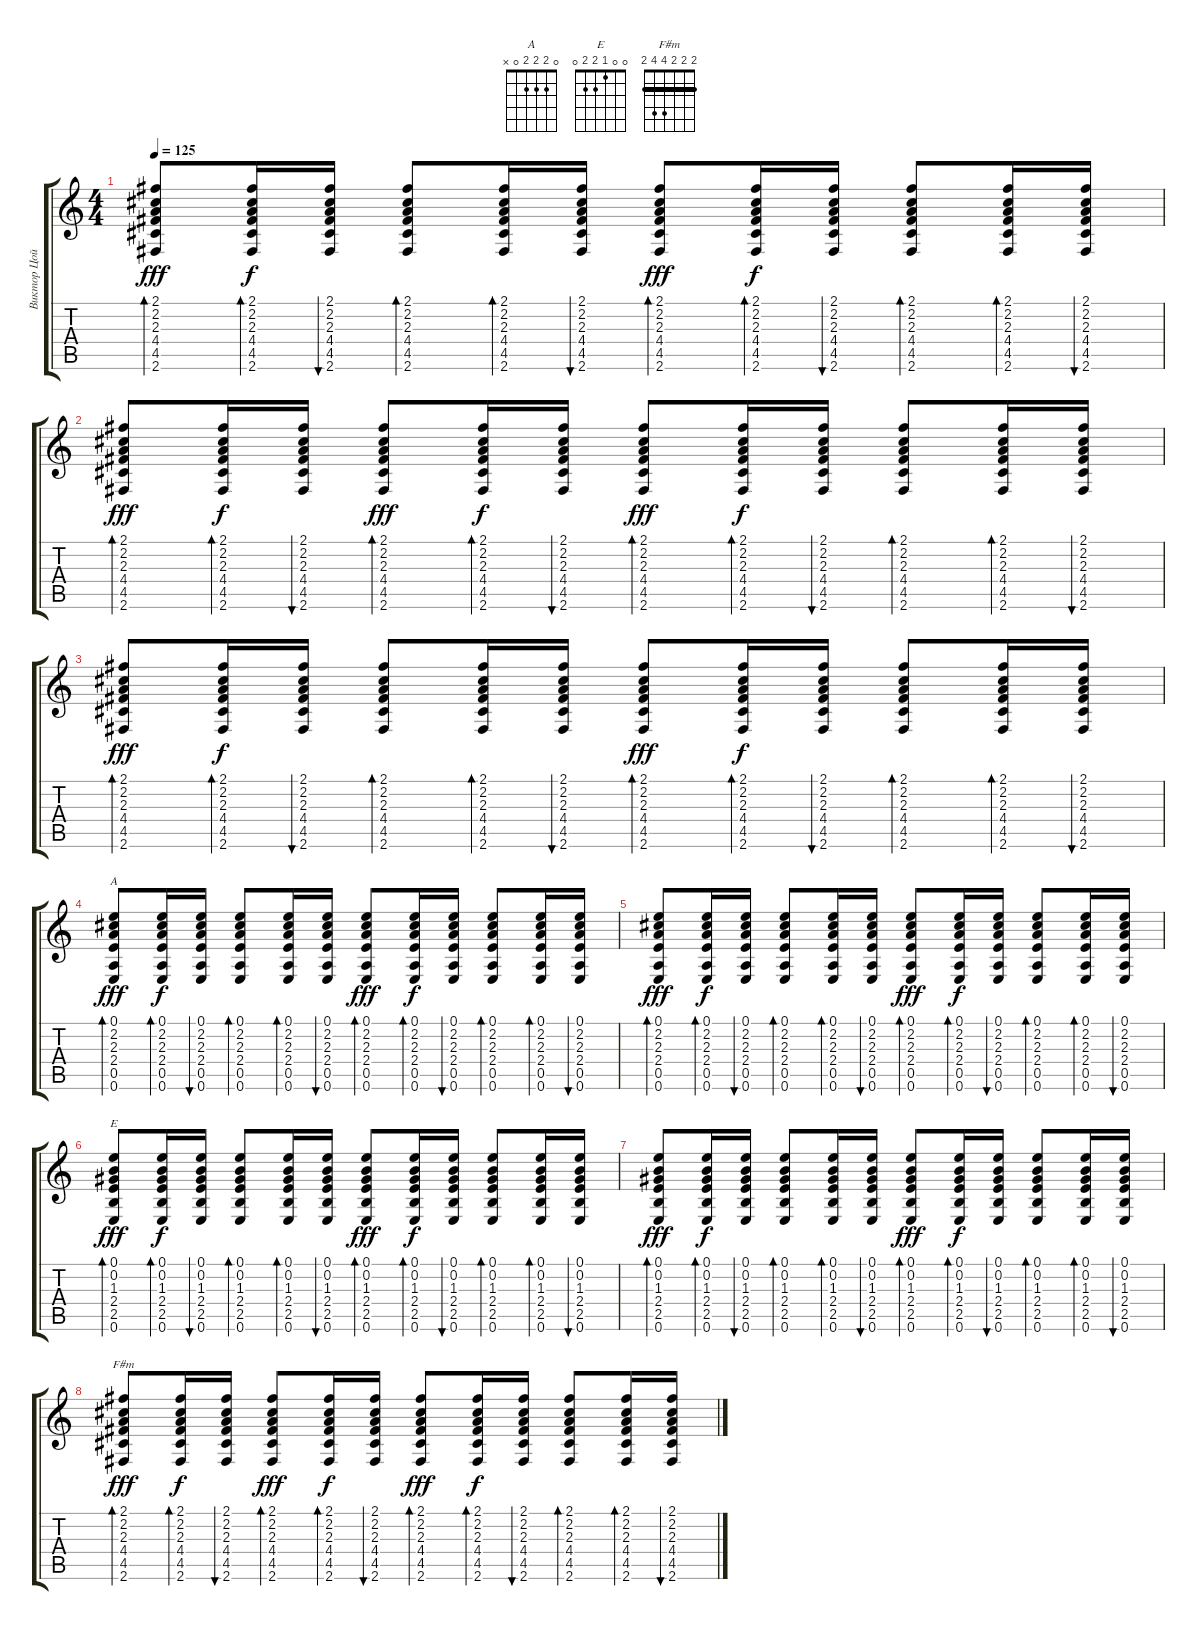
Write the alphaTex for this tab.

\track ("Виктор Цой" "Виктор Цой") {instrument acousticguitarnylon}
\staff {score tabs}
\tuning (E4 B3 G3 D3 A2 E2) {hide}
\chord ("A" 0 2 2 2 0 x)
\chord ("E" 0 0 1 2 2 0)
\chord ("F#m" 2 2 2 4 4 2) {barre 2}
\ts (4 4)
\tempo 125
\clef g2
\ks c
(2.1 2.2 2.3 4.4 4.5 2.6).8{bd 60 dy fff} (2.1 2.2 2.3 4.4 4.5 2.6).16{bd 60 dy f} (2.1 2.2 2.3 4.4 4.5 2.6).16{bu 60} (2.1 2.2 2.3 4.4 4.5 2.6).8{bd 60} (2.1 2.2 2.3 4.4 4.5 2.6).16{bd 60} (2.1 2.2 2.3 4.4 4.5 2.6).16{bu 60} (2.1 2.2 2.3 4.4 4.5 2.6).8{bd 60 dy fff} (2.1 2.2 2.3 4.4 4.5 2.6).16{bd 60 dy f} (2.1 2.2 2.3 4.4 4.5 2.6).16{bu 60} (2.1 2.2 2.3 4.4 4.5 2.6).8{bd 60} (2.1 2.2 2.3 4.4 4.5 2.6).16{bd 60} (2.1 2.2 2.3 4.4 4.5 2.6).16{bu 60} |
(2.1 2.2 2.3 4.4 4.5 2.6).8{bd 60 dy fff} (2.1 2.2 2.3 4.4 4.5 2.6).16{bd 60 dy f} (2.1 2.2 2.3 4.4 4.5 2.6).16{bu 60} (2.1 2.2 2.3 4.4 4.5 2.6).8{bd 60 dy fff} (2.1 2.2 2.3 4.4 4.5 2.6).16{bd 60 dy f} (2.1 2.2 2.3 4.4 4.5 2.6).16{bu 60} (2.1 2.2 2.3 4.4 4.5 2.6).8{bd 60 dy fff} (2.1 2.2 2.3 4.4 4.5 2.6).16{bd 60 dy f} (2.1 2.2 2.3 4.4 4.5 2.6).16{bu 60} (2.1 2.2 2.3 4.4 4.5 2.6).8{bd 60} (2.1 2.2 2.3 4.4 4.5 2.6).16{bd 60} (2.1 2.2 2.3 4.4 4.5 2.6).16{bu 60} |
(2.1 2.2 2.3 4.4 4.5 2.6).8{bd 60 dy fff} (2.1 2.2 2.3 4.4 4.5 2.6).16{bd 60 dy f} (2.1 2.2 2.3 4.4 4.5 2.6).16{bu 60} (2.1 2.2 2.3 4.4 4.5 2.6).8{bd 60} (2.1 2.2 2.3 4.4 4.5 2.6).16{bd 60} (2.1 2.2 2.3 4.4 4.5 2.6).16{bu 60} (2.1 2.2 2.3 4.4 4.5 2.6).8{bd 60 dy fff} (2.1 2.2 2.3 4.4 4.5 2.6).16{bd 60 dy f} (2.1 2.2 2.3 4.4 4.5 2.6).16{bu 60} (2.1 2.2 2.3 4.4 4.5 2.6).8{bd 60} (2.1 2.2 2.3 4.4 4.5 2.6).16{bd 60} (2.1 2.2 2.3 4.4 4.5 2.6).16{bu 60} |
(0.1 2.2 2.3 2.4 0.5 0.6).8{bd 60 ch "A" dy fff} (0.1 2.2 2.3 2.4 0.5 0.6).16{bd 60 dy f} (0.1 2.2 2.3 2.4 0.5 0.6).16{bu 60} (0.1 2.2 2.3 2.4 0.5 0.6).8{bd 60} (0.1 2.2 2.3 2.4 0.5 0.6).16{bd 60} (0.1 2.2 2.3 2.4 0.5 0.6).16{bu 60} (0.1 2.2 2.3 2.4 0.5 0.6).8{bd 60 dy fff} (0.1 2.2 2.3 2.4 0.5 0.6).16{bd 60 dy f} (0.1 2.2 2.3 2.4 0.5 0.6).16{bu 60} (0.1 2.2 2.3 2.4 0.5 0.6).8{bd 60} (0.1 2.2 2.3 2.4 0.5 0.6).16{bd 60} (0.1 2.2 2.3 2.4 0.5 0.6).16{bu 60} |
(0.1 2.2 2.3 2.4 0.5 0.6).8{bd 60 dy fff} (0.1 2.2 2.3 2.4 0.5 0.6).16{bd 60 dy f} (0.1 2.2 2.3 2.4 0.5 0.6).16{bu 60} (0.1 2.2 2.3 2.4 0.5 0.6).8{bd 60} (0.1 2.2 2.3 2.4 0.5 0.6).16{bd 60} (0.1 2.2 2.3 2.4 0.5 0.6).16{bu 60} (0.1 2.2 2.3 2.4 0.5 0.6).8{bd 60 dy fff} (0.1 2.2 2.3 2.4 0.5 0.6).16{bd 60 dy f} (0.1 2.2 2.3 2.4 0.5 0.6).16{bu 60} (0.1 2.2 2.3 2.4 0.5 0.6).8{bd 60} (0.1 2.2 2.3 2.4 0.5 0.6).16{bd 60} (0.1 2.2 2.3 2.4 0.5 0.6).16{bu 60} |
(0.1 0.2 1.3 2.4 2.5 0.6).8{bd 60 ch "E" dy fff} (0.1 0.2 1.3 2.4 2.5 0.6).16{bd 60 dy f} (0.1 0.2 1.3 2.4 2.5 0.6).16{bu 60} (0.1 0.2 1.3 2.4 2.5 0.6).8{bd 60} (0.1 0.2 1.3 2.4 2.5 0.6).16{bd 60} (0.1 0.2 1.3 2.4 2.5 0.6).16{bu 60} (0.1 0.2 1.3 2.4 2.5 0.6).8{bd 60 dy fff} (0.1 0.2 1.3 2.4 2.5 0.6).16{bd 60 dy f} (0.1 0.2 1.3 2.4 2.5 0.6).16{bu 60} (0.1 0.2 1.3 2.4 2.5 0.6).8{bd 60} (0.1 0.2 1.3 2.4 2.5 0.6).16{bd 60} (0.1 0.2 1.3 2.4 2.5 0.6).16{bu 60} |
(0.1 0.2 1.3 2.4 2.5 0.6).8{bd 60 dy fff} (0.1 0.2 1.3 2.4 2.5 0.6).16{bd 60 dy f} (0.1 0.2 1.3 2.4 2.5 0.6).16{bu 60} (0.1 0.2 1.3 2.4 2.5 0.6).8{bd 60} (0.1 0.2 1.3 2.4 2.5 0.6).16{bd 60} (0.1 0.2 1.3 2.4 2.5 0.6).16{bu 60} (0.1 0.2 1.3 2.4 2.5 0.6).8{bd 60 dy fff} (0.1 0.2 1.3 2.4 2.5 0.6).16{bd 60 dy f} (0.1 0.2 1.3 2.4 2.5 0.6).16{bu 60} (0.1 0.2 1.3 2.4 2.5 0.6).8{bd 60} (0.1 0.2 1.3 2.4 2.5 0.6).16{bd 60} (0.1 0.2 1.3 2.4 2.5 0.6).16{bu 60} |
(2.1 2.2 2.3 4.4 4.5 2.6).8{bd 60 ch "F#m" dy fff} (2.1 2.2 2.3 4.4 4.5 2.6).16{bd 60 dy f} (2.1 2.2 2.3 4.4 4.5 2.6).16{bu 60} (2.1 2.2 2.3 4.4 4.5 2.6).8{bd 60 dy fff} (2.1 2.2 2.3 4.4 4.5 2.6).16{bd 60 dy f} (2.1 2.2 2.3 4.4 4.5 2.6).16{bu 60} (2.1 2.2 2.3 4.4 4.5 2.6).8{bd 60 dy fff} (2.1 2.2 2.3 4.4 4.5 2.6).16{bd 60 dy f} (2.1 2.2 2.3 4.4 4.5 2.6).16{bu 60} (2.1 2.2 2.3 4.4 4.5 2.6).8{bd 60} (2.1 2.2 2.3 4.4 4.5 2.6).16{bd 60} (2.1 2.2 2.3 4.4 4.5 2.6).16{bu 60}
